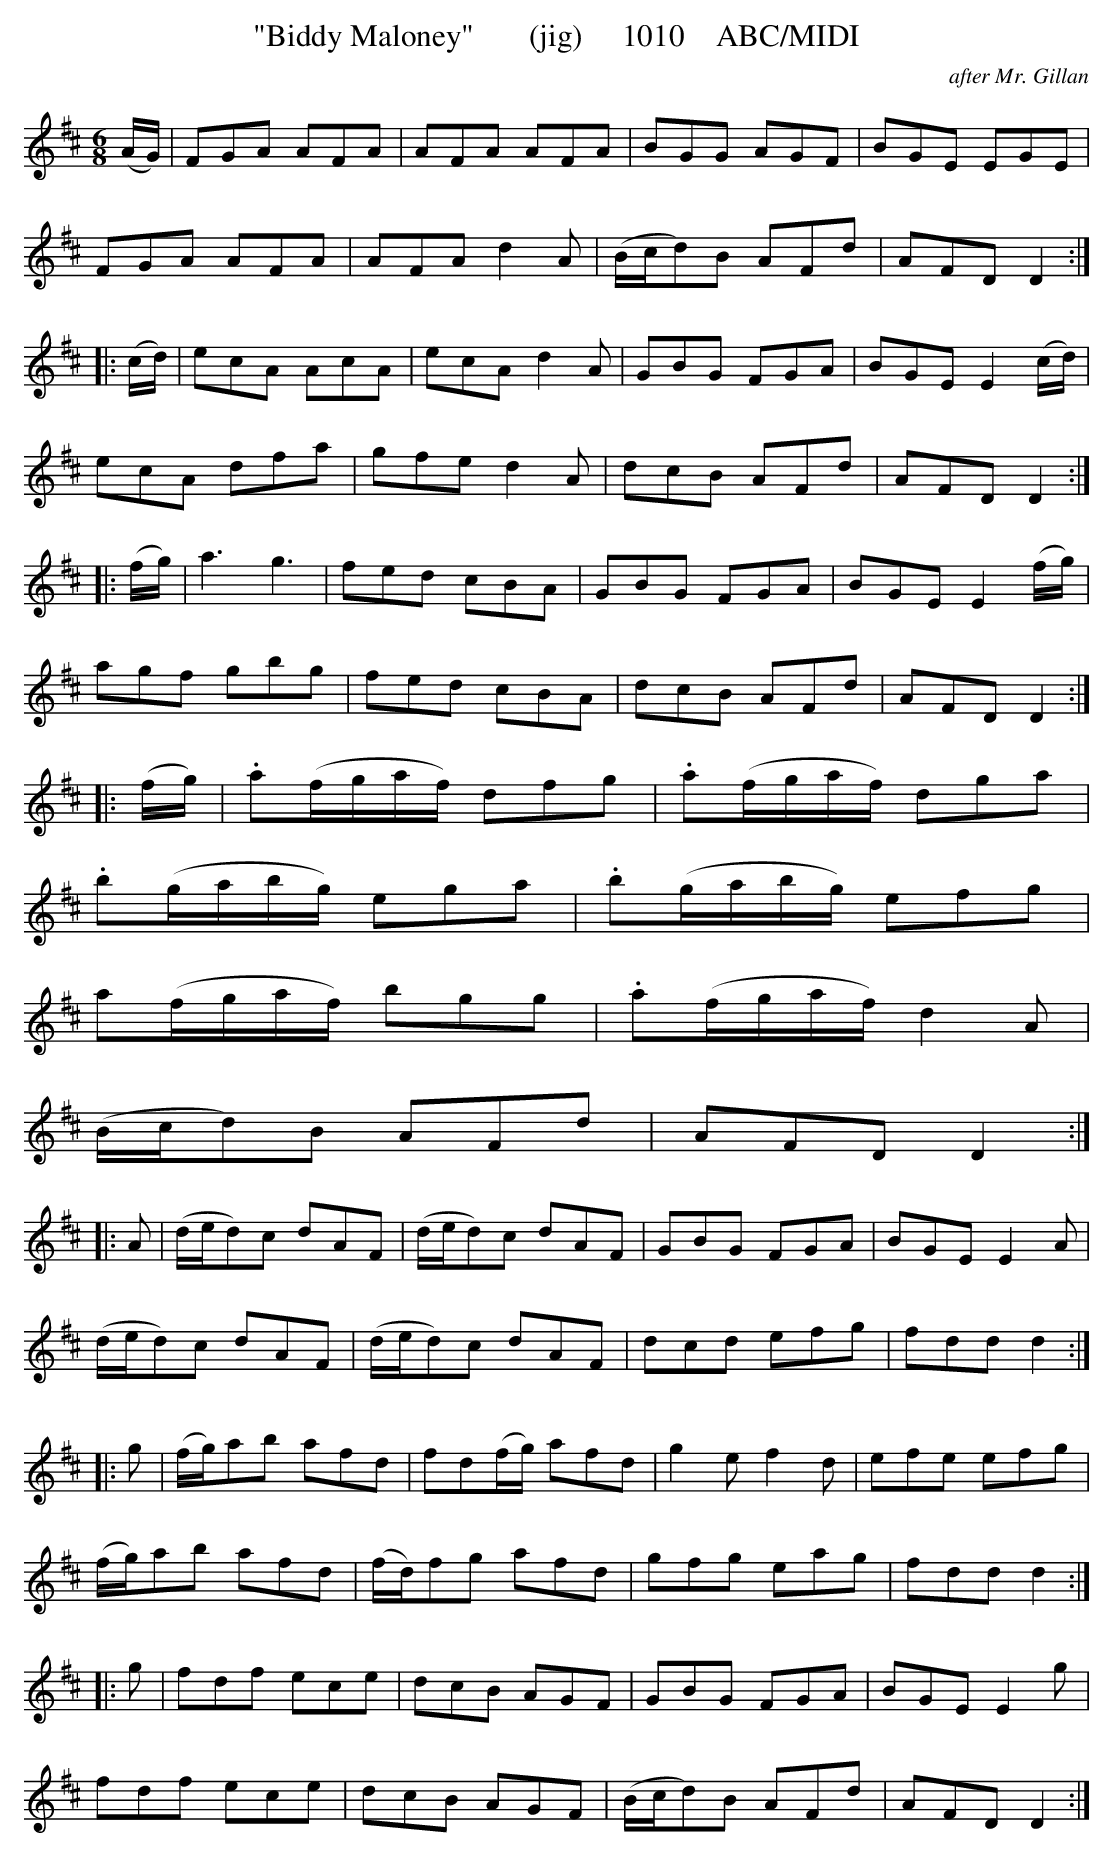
X:1
T:"Biddy Maloney"       (jig)     1010    ABC/MIDI
C:after Mr. Gillan
BRENNAN July 2003 (HTTP://WWW.SOSYOURMOM.COM)
M:6/8
L:1/8
K:D
(A/2G/2)|FGA AFA|AFA AFA|BGG AGF|BGE EGE|
FGA AFA|AFA d2A|(B/2c/2d)B AFd|AFD D2:|
|:(c/2d/2)|ecA AcA|ecA d2A|GBG FGA|BGE E2(c/2d/2)|
ecA dfa|gfe d2A|dcB AFd|AFD D2:|
|:(f/2g/2)|a3g3|fed cBA|GBG FGA|BGE E2(f/2g/2)|
agf gbg|fed cBA|dcB AFd|AFD D2:|
|:(f/2g/2)|.a(f/2g/2a/2f/2) dfg|.a(f/2g/2a/2f/2) dga|
.b(g/2a/2b/2g/2) ega|.b(g/2a/2b/2g/2) efg|
a(f/2g/2a/2f/2) bgg|.a(f/2g/2a/2f/2) d2A|
(B/2c/2d)B AFd|AFD D2:|
|:A|(d/2e/2d)c dAF|(d/2e/2d)c dAF|GBG FGA|BGE E2A|
(d/2e/2d)c dAF|(d/2e/2d)c dAF|dcd efg|fdd d2:|
|:g|(f/2g/2)ab afd|fd(f/2g/2) afd|g2e f2d|efe efg|
(f/2g/2)ab afd|(f/2d/2)fg afd|gfg eag|fdd d2:|
|:g|fdf ece|dcB AGF|GBG FGA|BGE E2g|
fdf ece|dcB AGF|(B/2c/2d)B AFd|AFD D2:|
